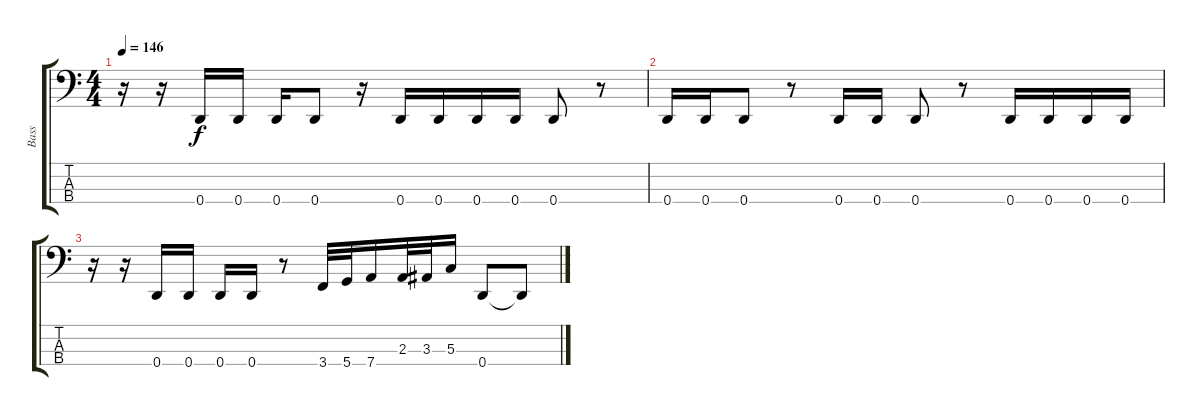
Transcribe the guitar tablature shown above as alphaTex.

\track ("Bass" "Bass") {instrument electricbasspick}
\staff {score tabs}
\tuning (F2 C2 G1 D1) {hide}
\ts (4 4)
\tempo 146
\clef f4
\ks c
r.16{dy f} r.16 0.4.16 0.4.16 0.4.16 0.4.8 r.16 0.4.16 0.4.16 0.4.16 0.4.16 0.4.8 r.8 |
0.4.16 0.4.16 0.4.8 r.8 0.4.16 0.4.16 0.4.8 r.8 0.4.16 0.4.16 0.4.16 0.4.16 |
r.16 r.16 0.4.16 0.4.16 0.4.16 0.4.16 r.8 3.4.32 5.4.32 7.4.16 2.3.32 3.3.32 5.3.16 0.4.8 0.4{t}.8
